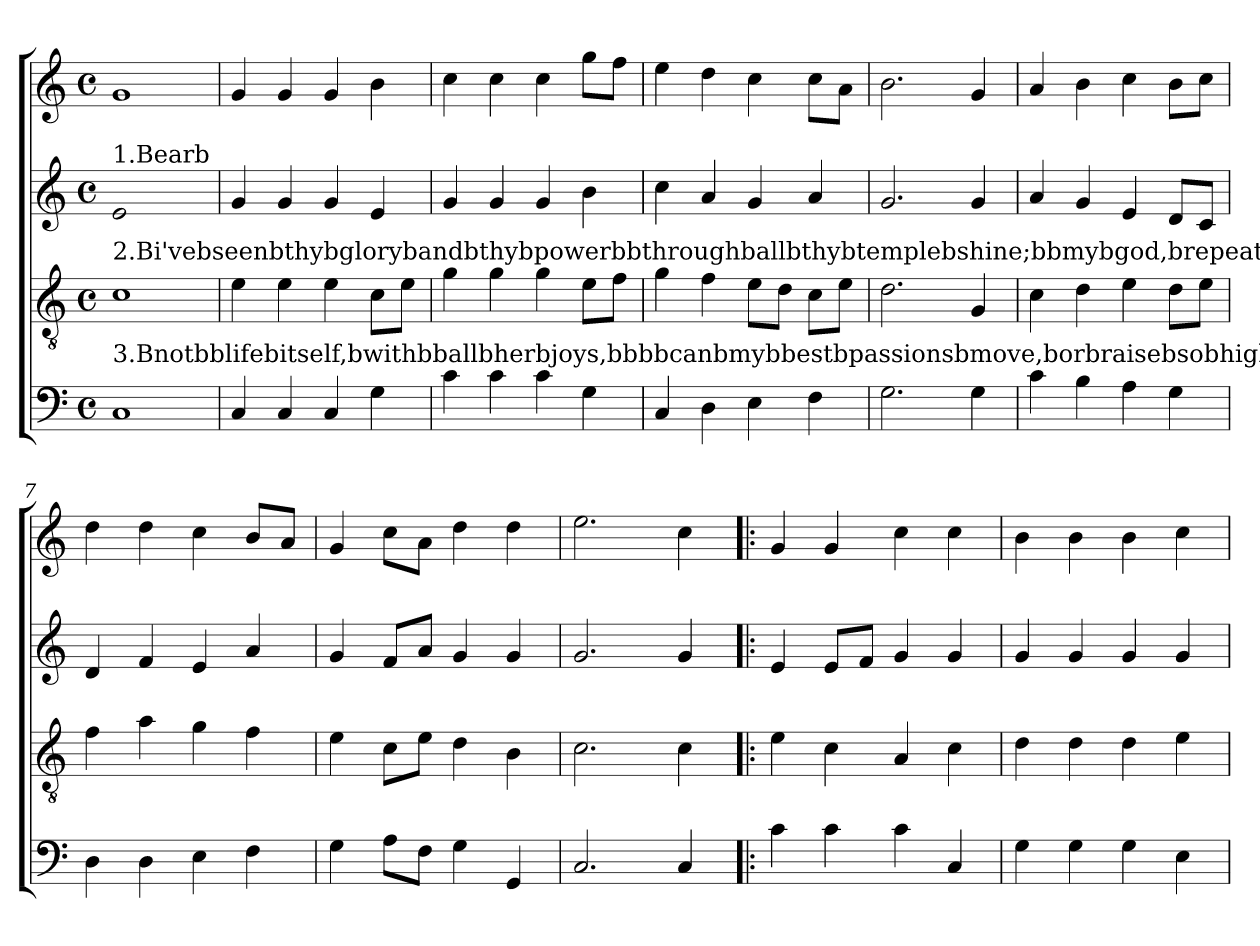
**kern	**kern	**kern	**kern
*part4	*part3	*part2	*part1
*staff4	*staff3	*staff2	*staff1
*clefF4	*clefGv2	*clefG2	*clefG2
*k[]	*k[]	*k[]	*k[]
*C:	*C:	*C:	*C:
*M4/4	*M4/4	*M4/4	*M4/4
*met(c)	*met(c)	*met(c)	*met(c)
=1	=1	=1	=1
!	!	!LO:TX:a:t=1.Bearb	!
!	!LO:TX:a:t=2.Bi'vebseenbthybglorybandbthybpowerbbthroughballbthybtemplebshine;bbmybgod,brepeatbthatbheav'nlybhour,bthatbvisionbsobdivine.Bbnotbbbbballbbbthebbbblessingsbofbabfeastbbcan	!	!
!LO:TX:a:t=3.Bnotbblifebitself,bwithbballbherbjoys,bbbbcanbmybbestbpassionsbmove,borbraisebsobhighbmybcheerfulbvoice,basbbthybbforgivingbblove.Bbthusbbbtillbbmybblastbexpiringbdaybbi'll	!	!	!
!	!	!LO:N:head=open	!
1C	1c	1e	1g
=2	=2	=2	=2
!LO:N:head=solid	!LO:N:head=solid	!	!
4C/	4e\	4g/	4g/
!LO:N:head=solid	!LO:N:head=solid	!	!
4C/	4e\	4g/	4g/
!LO:N:head=solid	!LO:N:head=solid	!	!
4C/	4e\	4g/	4g/
!	!LO:N:head=solid	!LO:N:head=solid	!LO:N:head=solid
4G\	8c\L	4e/	4b\
!	!LO:N:head=solid	!	!
.	8e\J	.	.
=3	=3	=3	=3
!LO:N:head=solid	!	!	!LO:N:head=solid
4c\	4g\	4g/	4cc\
!LO:N:head=solid	!	!	!LO:N:head=solid
4c\	4g\	4g/	4cc\
!LO:N:head=solid	!	!	!LO:N:head=solid
4c\	4g\	4g/	4cc\
!	!LO:N:head=solid	!LO:N:head=solid	!
4G\	8e\L	4b\	8gg\L
!	!LO:N:head=solid	!	!LO:N:head=solid
.	8f\J	.	8ff\J
=4	=4	=4	=4
!LO:N:head=solid	!	!LO:N:head=solid	!LO:N:head=solid
4C/	4g\	4cc\	4ee\
!	!LO:N:head=solid	!LO:N:head=solid	!
4D\	4f\	4a/	4dd\
!LO:N:head=solid	!LO:N:head=solid	!	!LO:N:head=solid
4E\	8e\L	4g/	4cc\
.	8d\J	.	.
!LO:N:head=solid	!LO:N:head=solid	!LO:N:head=solid	!LO:N:head=solid
4F\	8c\L	4a/	8cc\L
!	!LO:N:head=solid	!	!LO:N:head=solid
.	8e\J	.	8a\J
=5	=5	=5	=5
!	!	!	!LO:N:head=open
2.G\	2.d\	2.g/	2.b>\
4G\	4G/	4g/	4g/
=6	=6	=6	=6
!LO:N:head=solid	!LO:N:head=solid	!LO:N:head=solid	!LO:N:head=solid
4c\	4c\	4a/	4a/
!LO:N:head=solid	!	!	!LO:N:head=solid
4B\	4d\	4g/	4b\
!LO:N:head=solid	!LO:N:head=solid	!LO:N:head=solid	!LO:N:head=solid
4A\	4e\	4e/	4cc\
!	!	!	!LO:N:head=solid
4G\	8d\L	8d/L	8b\L
!	!LO:N:head=solid	!LO:N:head=solid	!LO:N:head=solid
.	8e\J	8c/J	8cc\J
=7	=7	=7	=7
!	!LO:N:head=solid	!	!
4D\	4f\	4d/	4dd\
!	!LO:N:head=solid	!LO:N:head=solid	!
4D\	4a\	4f/	4dd\
!LO:N:head=solid	!	!LO:N:head=solid	!LO:N:head=solid
4E\	4g\	4e/	4cc\
!LO:N:head=solid	!LO:N:head=solid	!LO:N:head=solid	!LO:N:head=solid
4F\	4f\	4a/	8b/L
!	!	!	!LO:N:head=solid
.	.	.	8a/J
=8	=8	=8	=8
!	!LO:N:head=solid	!	!
4G\	4e\	4g/	4g/
!LO:N:head=solid	!LO:N:head=solid	!LO:N:head=solid	!LO:N:head=solid
8A\L	8c\L	8f/L	8cc\L
!LO:N:head=solid	!LO:N:head=solid	!LO:N:head=solid	!LO:N:head=solid
8F\J	8e\J	8a/J	8a\J
4G\	4d\	4g/	4dd\
!	!LO:N:head=solid	!	!
4GG/	4B\	4g/	4dd\
=9	=9	=9	=9
!	!	!	!LO:N:head=open
2.C/	2.c\	2.g/	2.ee\
!LO:N:head=solid	!LO:N:head=solid	!	!LO:N:head=solid
4C/	4c\	4g/	4cc\
=10!|:	=10!|:	=10!|:	=10!|:
!LO:N:head=solid	!LO:N:head=solid	!LO:N:head=solid	!
4c\	4e\	4e/	4g</
!LO:N:head=solid	!LO:N:head=solid	!LO:N:head=solid	!
4c\	4c\	8e/L	4g/
!	!	!LO:N:head=solid	!
.	.	8f/J	.
!LO:N:head=solid	!LO:N:head=solid	!	!LO:N:head=solid
4c\	4A/	4g/	4cc\
!LO:N:head=solid	!LO:N:head=solid	!	!LO:N:head=solid
4C/	4c\	4g/	4cc\
=11	=11	=11	=11
!	!	!	!LO:N:head=solid
4G\	4d\	4g/	4b\
!	!	!	!LO:N:head=solid
4G\	4d\	4g/	4b\
!	!	!	!LO:N:head=solid
4G\	4d\	4g/	4b\
!LO:N:head=solid	!LO:N:head=solid	!	!LO:N:head=solid
(4E\	4e\	4g/	4cc\
=	=	=	=
*-	*-	*-	*-
